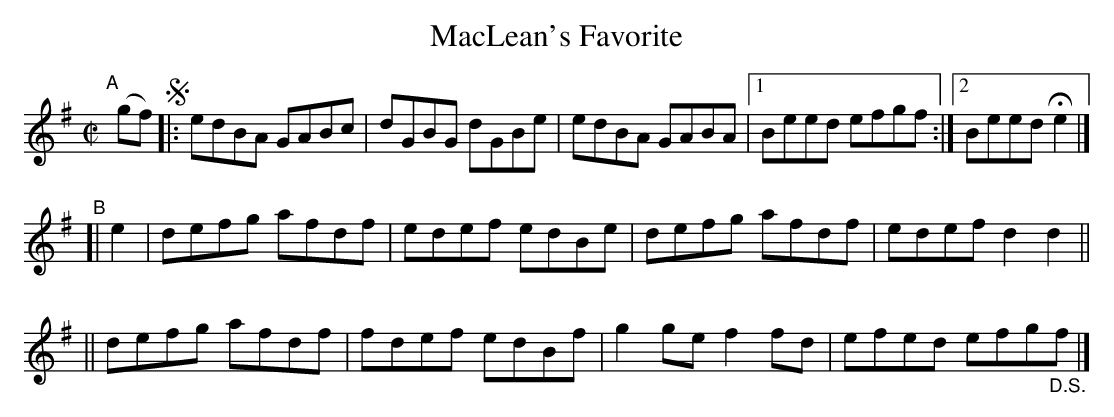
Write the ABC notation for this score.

X:1
T: MacLean's Favorite
M: C|
L: 1/8
K: Em
"^A"[|]\
(gf) !segno!|: edBA GABc | dGBG dGBe | edBA GABA |[1 Beed efgf :|[2 Beed He2 |]
"^B"[| e2 \
|  defg afdf | edef edBe | defg afdf | edef d2d2 ||
|| defg afdf | fdef edBf | g2ge f2fd | efed efg"_D.S."f |]
